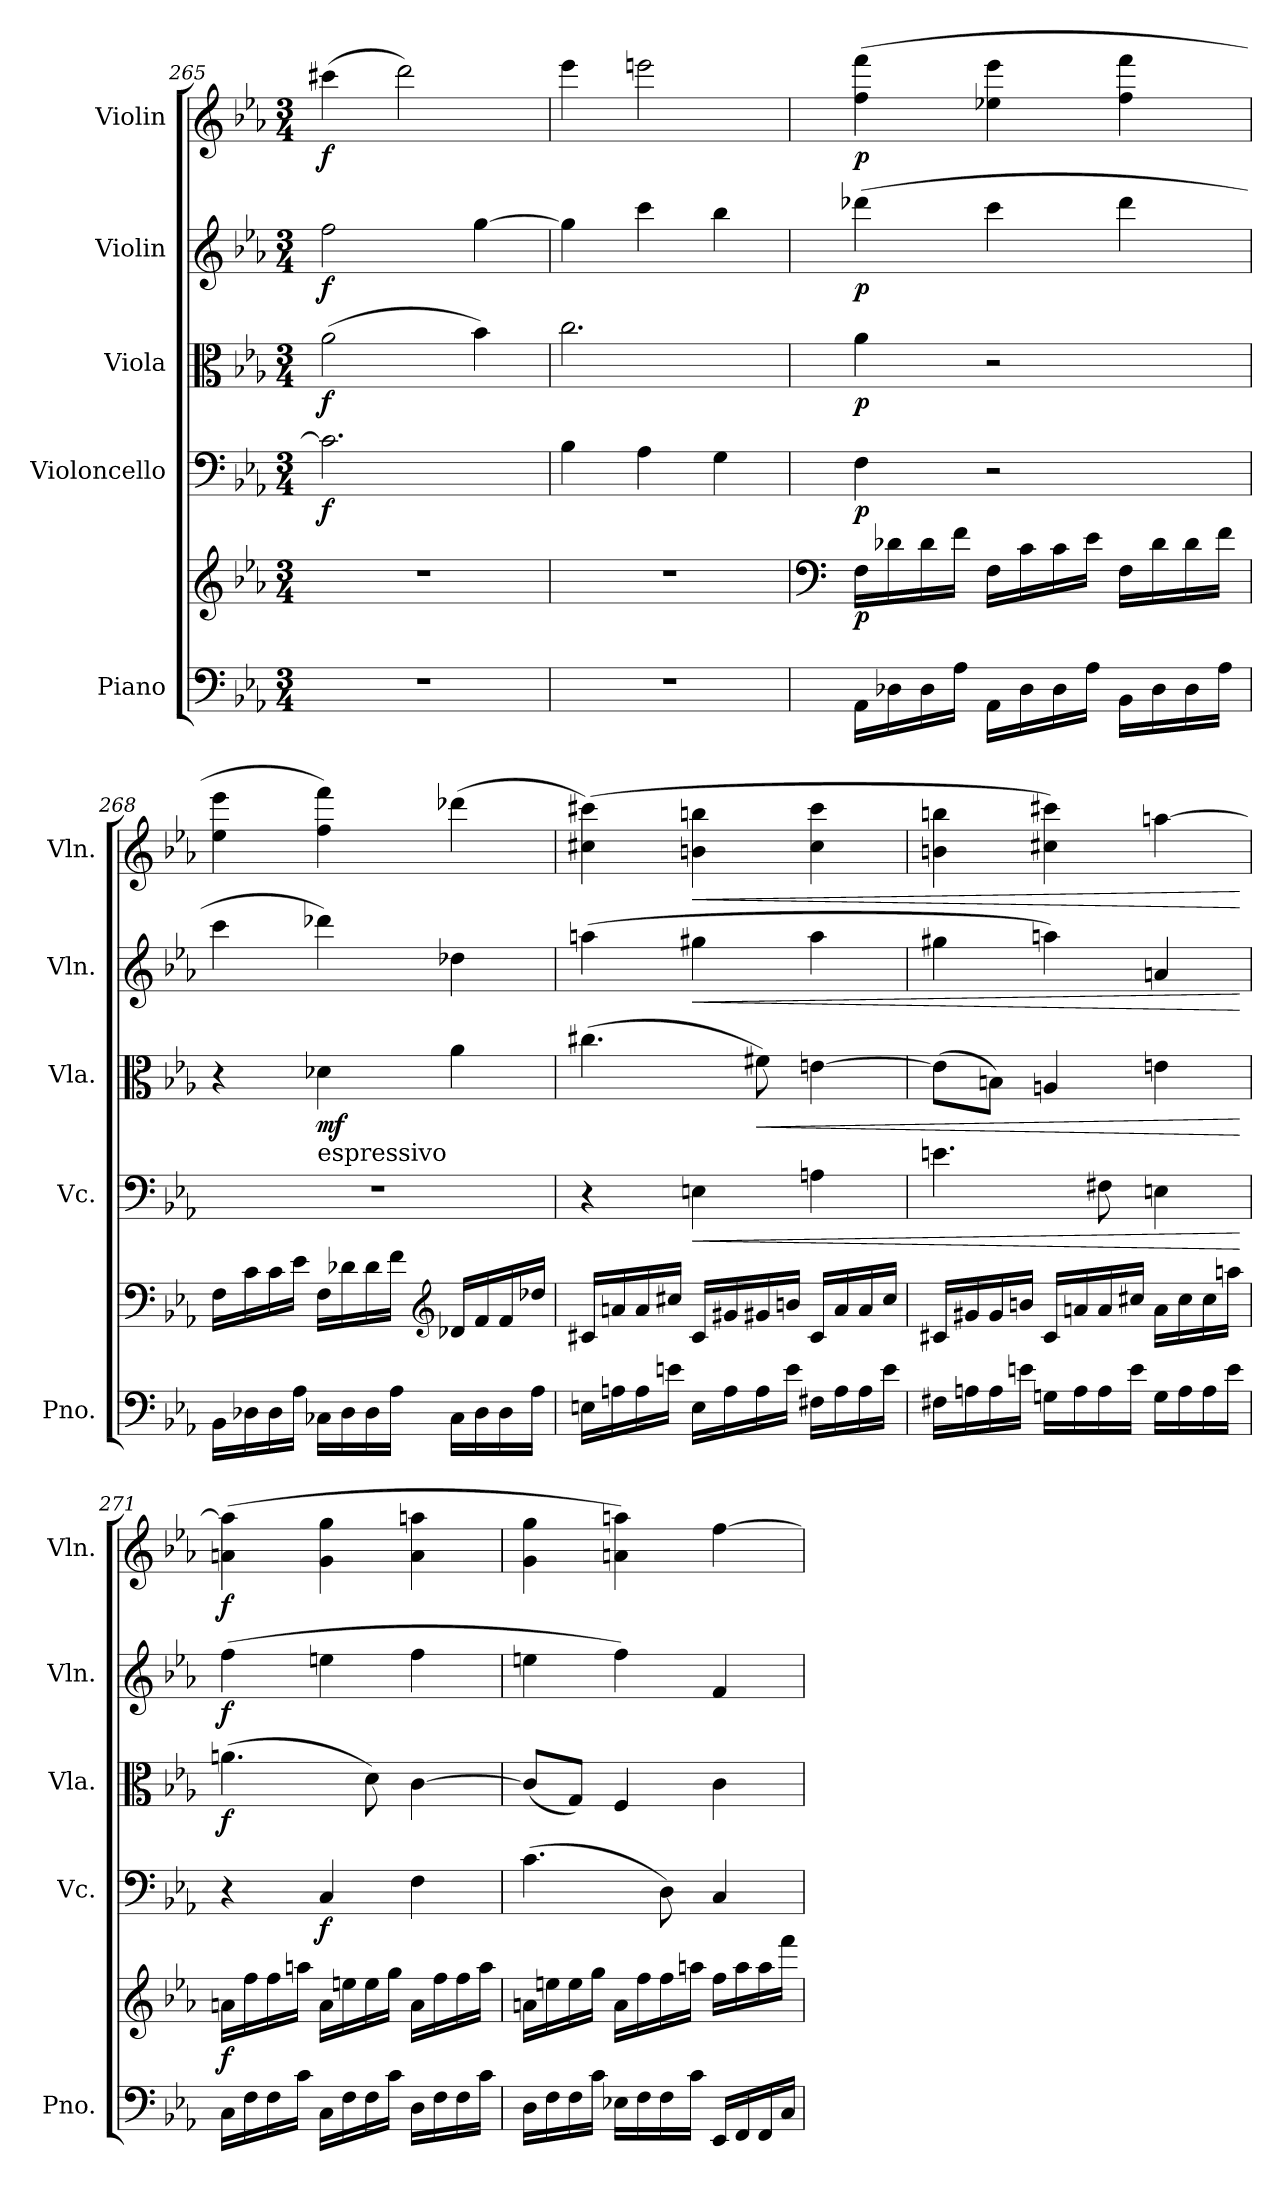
**kern	**kern	**dynam	**kern	**dynam	**kern	**dynam	**kern	**dynam	**kern	**dynam
*part5	*part5	*part5	*part4	*part4	*part3	*part3	*part2	*part2	*part1	*part1
*staff6	*staff5	*staff5/6	*staff4	*staff4	*staff3	*staff3	*staff2	*staff2	*staff1	*staff1
*I"Piano	*	*	*I"Violoncello	*	*I"Viola	*	*I"Violin	*	*I"Violin	*
*I'Pno.	*	*	*I'Vc.	*	*I'Vla.	*	*I'Vln.	*	*I'Vln.	*
*clefF4	*clefG2	*	*clefF4	*	*clefC3	*	*clefG2	*	*clefG2	*
*k[b-e-a-]	*k[b-e-a-]	*	*k[b-e-a-]	*	*k[b-e-a-]	*	*k[b-e-a-]	*	*k[b-e-a-]	*
*M3/4	*M3/4	*	*M3/4	*	*M3/4	*	*M3/4	*	*M3/4	*
=265	=265	=265	=265	=265	=265	=265	=265	=265	=265	=265
!	!	!	!	!LO:DY:b	!	!LO:DY:b	!	!LO:DY:b	!	!LO:DY:b
2.r	2.r	.	2.c\]	f	(2a-\	f	2ff\	f	(4ccc#X\	f
.	.	.	.	.	.	.	.	.	2ddd\)	.
.	.	.	.	.	4b-\)	.	[4gg\	.	.	.
=266	=266	=266	=266	=266	=266	=266	=266	=266	=266	=266
2.r	2.r	.	4B-\	.	2.cc\	.	4gg\]	.	4eee-\	.
.	.	.	4A-\	.	.	.	4ccc\	.	2eeen\	.
.	.	.	4G\	.	.	.	4bb-\	.	.	.
!!LO:LB:g=z
=267	=267	=267	=267	=267	=267	=267	=267	=267	=267	=267
*	*clefF4	*	*	*	*	*	*	*	*	*
!	!	!LO:DY:b	!	!LO:DY:b	!	!LO:DY:b	!	!LO:DY:b	!	!LO:DY:b
16AA-\LL	16F\LL	p	4F\	p	4a-\	p	(4ddd-X\	p	(4ff\ 4fff\	p
16D-X\	16d-X\	.	.	.	.	.	.	.	.	.
16D-\	16d-\	.	.	.	.	.	.	.	.	.
16A-\JJ	16f\JJ	.	.	.	.	.	.	.	.	.
16AA-\LL	16F\LL	.	2r	.	2r	.	4ccc\	.	4ee-X\ 4eee-\	.
16D-\	16c\	.	.	.	.	.	.	.	.	.
16D-\	16c\	.	.	.	.	.	.	.	.	.
16A-\JJ	16e-\JJ	.	.	.	.	.	.	.	.	.
16BB-\LL	16F\LL	.	.	.	.	.	4ddd-\	.	4ff\ 4fff\	.
16D-\	16d-\	.	.	.	.	.	.	.	.	.
16D-\	16d-\	.	.	.	.	.	.	.	.	.
16A-\JJ	16f\JJ	.	.	.	.	.	.	.	.	.
=268	=268	=268	=268	=268	=268	=268	=268	=268	=268	=268
16BB-\LL	16F\LL	.	2.r	.	4r	.	4ccc\	.	4ee-\ 4eee-\	.
16D-X\	16c\	.	.	.	.	.	.	.	.	.
16D-\	16c\	.	.	.	.	.	.	.	.	.
16A-\JJ	16e-\JJ	.	.	.	.	.	.	.	.	.
!	!	!	!	!	!LO:TX:b:t=espressivo	!	!	!	!	!
!	!	!	!	!	!	!LO:DY:b	!	!	!	!
16C-X\LL	16F\LL	.	.	.	4d-X\	mf	4ddd-X\)	.	4ff\ 4fff\)	.
16D-\	16d-X\	.	.	.	.	.	.	.	.	.
16D-\	16d-\	.	.	.	.	.	.	.	.	.
16A-\JJ	16f\JJ	.	.	.	.	.	.	.	.	.
*	*clefG2	*	*	*	*	*	*	*	*	*
16C-\LL	16d-X/LL	.	.	.	4a-\	.	4dd-X\	.	(4ddd-X\	.
16D-\	16f/	.	.	.	.	.	.	.	.	.
16D-\	16f/	.	.	.	.	.	.	.	.	.
16A-\JJ	16dd-X/JJ	.	.	.	.	.	.	.	.	.
!!LO:PB:g=z
=269	=269	=269	=269	=269	=269	=269	=269	=269	=269	=269
16En\LL	16c#X/LL	.	4r	.	(4.cc#X\	.	(4aan\	.	(4cc#X\ 4ccc#X\)	.
16An\	16an/	.	.	.	.	.	.	.	.	.
16A\	16a/	.	.	.	.	.	.	.	.	.
16en\JJ	16cc#X/JJ	.	.	.	.	.	.	.	.	.
!	!	!	!	!LO:HP:b	!	!	!	!LO:HP:b	!	!LO:HP:b
16E\LL	16c#/LL	.	4En\	<	.	.	4gg#X\	<	4bn\ 4bbn\	<
16A\	16g#X/	.	.	.	.	.	.	.	.	.
!	!	!	!	!	!	!LO:HP:b	!	!	!	!
16A\	16g#X/	.	.	.	8f#X\)	<	.	.	.	.
16e\JJ	16bn/JJ	.	.	.	.	.	.	.	.	.
16F#X\LL	16c#/LL	.	4An\	.	[4en\	.	4aa\	.	4cc#\ 4ccc#\	.
16A\	16a/	.	.	.	.	.	.	.	.	.
16A\	16a/	.	.	.	.	.	.	.	.	.
16e\JJ	16cc#/JJ	.	.	.	.	.	.	.	.	.
=270	=270	=270	=270	=270	=270	=270	=270	=270	=270	=270
16F#X\LL	16c#X/LL	.	4.en\	.	(8e\L]	.	4gg#X\	.	4bn\ 4bbn\	.
16An\	16g#X/	.	.	.	.	.	.	.	.	.
16A\	16g#/	.	.	.	8Bn\J)	.	.	.	.	.
16en\JJ	16bn/JJ	.	.	.	.	.	.	.	.	.
16Gn\LL	16c#/LL	.	.	.	4An/	.	4aan\)	.	4cc#X\ 4ccc#X\)	.
16A\	16an/	.	.	.	.	.	.	.	.	.
16A\	16a/	.	8F#X\	.	.	.	.	.	.	.
16e\JJ	16cc#X/JJ	.	.	.	.	.	.	.	.	.
16G\LL	16a\LL	.	4En\	.	4en\	.	4an/	.	[4aan\	.
16A\	16cc#\	.	.	.	.	.	.	.	.	.
16A\	16cc#\	.	.	.	.	.	.	.	.	.
16e\JJ	16aan\JJ	.	.	.	.	.	.	.	.	.
.	.	.	.	[	.	[	.	[	.	[
!!LO:LB:g=z
=271	=271	=271	=271	=271	=271	=271	=271	=271	=271	=271
!	!	!LO:DY:b	!	!	!	!LO:DY:b	!	!LO:DY:b	!	!LO:DY:b
16C\LL	16an\LL	f	4r	.	(4.an\	f	(4ff\	f	(4an\ 4aa\]	f
16F\	16ff\	.	.	.	.	.	.	.	.	.
16F\	16ff\	.	.	.	.	.	.	.	.	.
16c\JJ	16aan\JJ	.	.	.	.	.	.	.	.	.
!	!	!	!	!LO:DY:b	!	!	!	!	!	!
16C\LL	16a\LL	.	4C/	f	.	.	4een\	.	4g\ 4gg\	.
16F\	16een\	.	.	.	.	.	.	.	.	.
16F\	16ee\	.	.	.	8d\)	.	.	.	.	.
16c\JJ	16gg\JJ	.	.	.	.	.	.	.	.	.
16D\LL	16a\LL	.	4F\	.	[4c\	.	4ff\	.	4a\ 4aan\	.
16F\	16ff\	.	.	.	.	.	.	.	.	.
16F\	16ff\	.	.	.	.	.	.	.	.	.
16c\JJ	16aa\JJ	.	.	.	.	.	.	.	.	.
=272	=272	=272	=272	=272	=272	=272	=272	=272	=272	=272
16D\LL	16an\LL	.	(4.c\	.	(8c/L]	.	4een\	.	4g\ 4gg\	.
16F\	16een\	.	.	.	.	.	.	.	.	.
16F\	16ee\	.	.	.	8G/J)	.	.	.	.	.
16c\JJ	16gg\JJ	.	.	.	.	.	.	.	.	.
16E-X\LL	16a\LL	.	.	.	4F/	.	4ff\)	.	4an\ 4aan\)	.
16F\	16ff\	.	.	.	.	.	.	.	.	.
16F\	16ff\	.	8D\)	.	.	.	.	.	.	.
16c\JJ	16aan\JJ	.	.	.	.	.	.	.	.	.
16EE-/LL	16ff\LL	.	4C/	.	4c\	.	4f/	.	[4ff\	.
16FF/	16aa\	.	.	.	.	.	.	.	.	.
16FF/	16aa\	.	.	.	.	.	.	.	.	.
16C/JJ	16fff\JJ	.	.	.	.	.	.	.	.	.
=	=	=	=	=	=	=	=	=	=	=
*-	*-	*-	*-	*-	*-	*-	*-	*-	*-	*-
